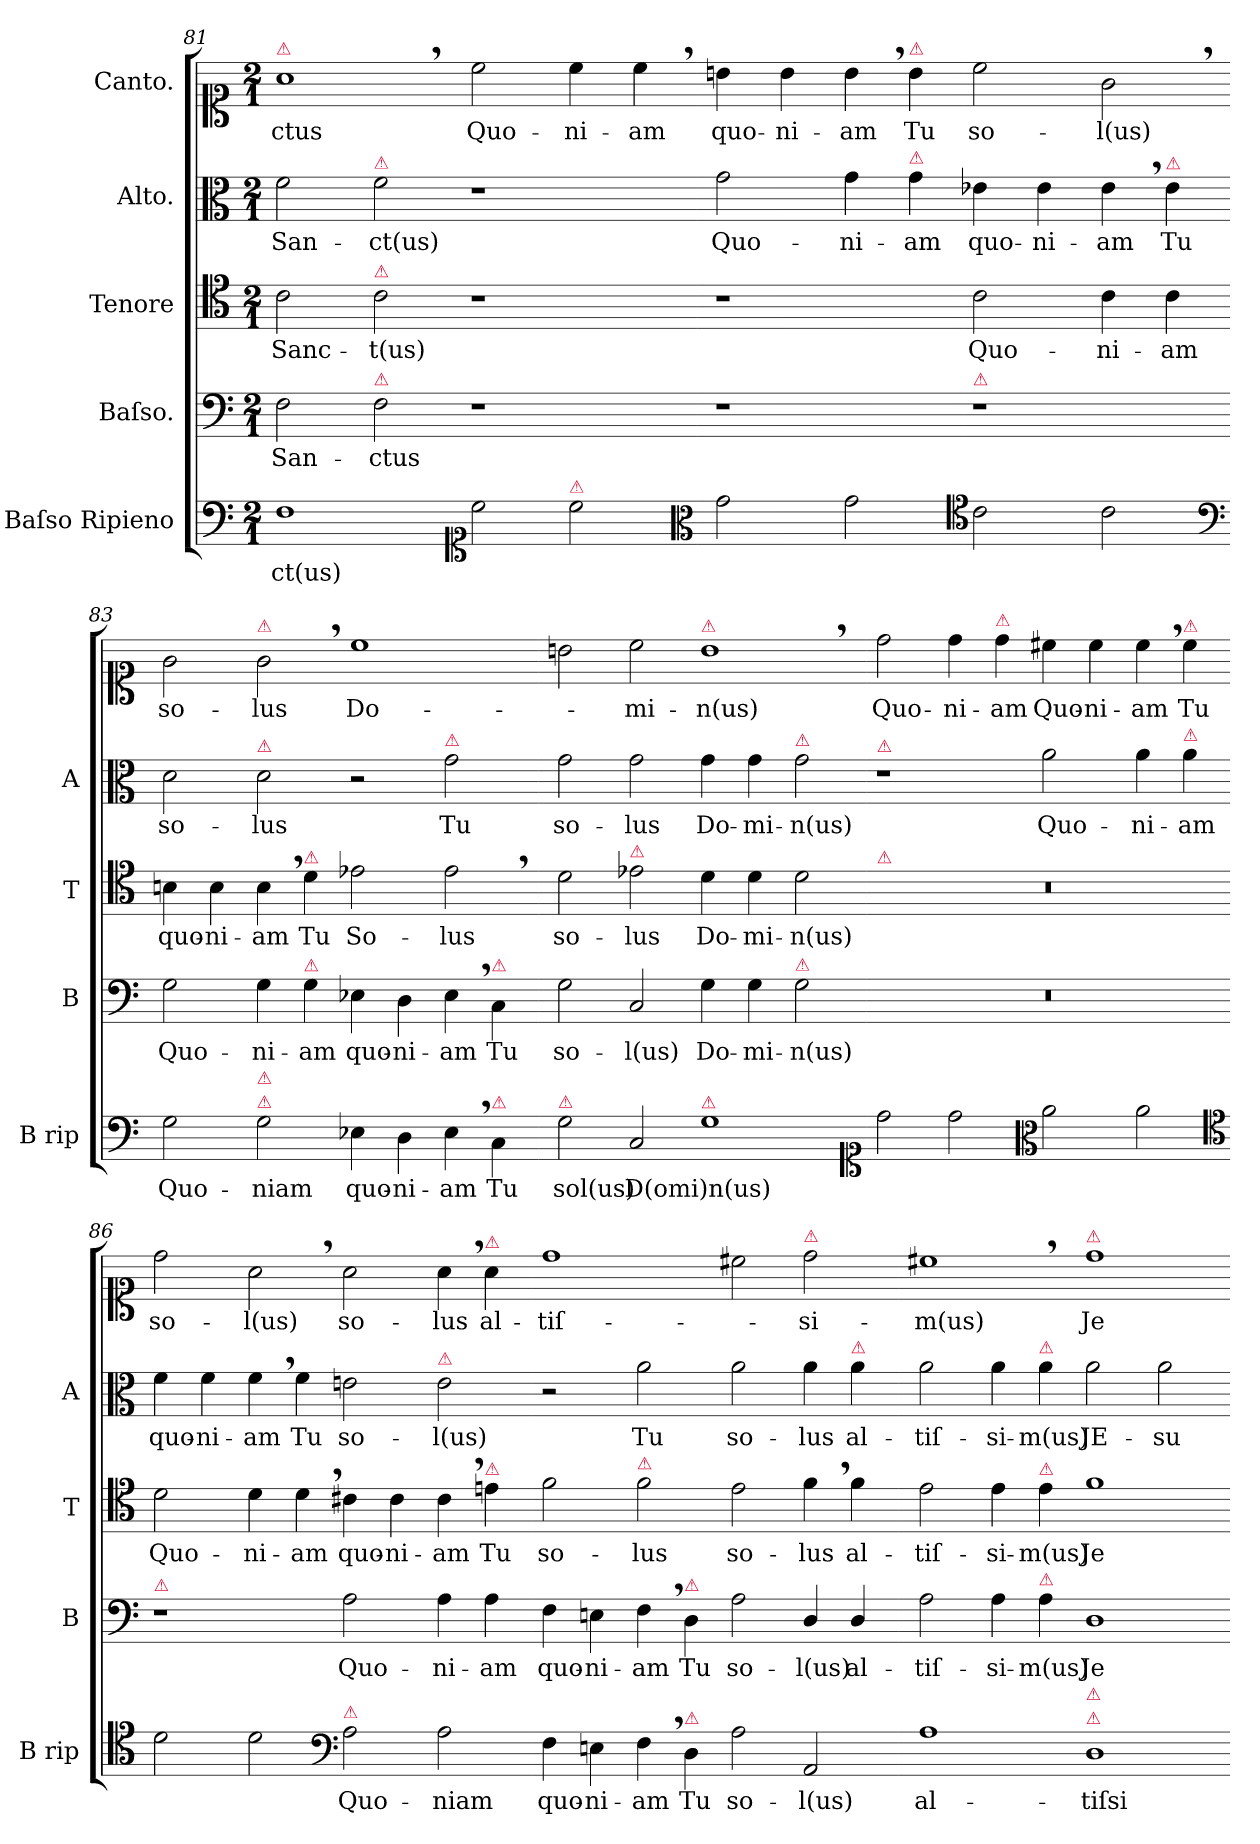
**kern	**text	**kern	**text	**kern	**text	**kern	**text	**kern	**text
*part5	*part5	*part4	*part4	*part3	*part3	*part2	*part2	*part1	*part1
*staff5	*staff5	*staff4	*staff4	*staff3	*staff3	*staff2	*staff2	*staff1	*staff1
*I"Baſso Ripieno	*	*I"Baſso.	*	*I"Tenore	*	*I"Alto.	*	*I"Canto.	*
*I'B rip	*	*I'B	*	*I'T	*	*I'A	*	*	*
*clefF4	*	*clefF4	*	*clefC4	*	*clefC3	*	*clefC1	*
*k[]	*	*k[]	*	*k[]	*	*k[]	*	*k[]	*
*M2/1	*	*M2/1	*	*M2/1	*	*M2/1	*	*M2/1	*
=81	=81	=81	=81	=81	=81	=81	=81	=81	=81
!	!	!	!	!	!	!	!	!LO:TX:a:color=crimson:t=⚠	!
1F\	-ct(us)	2F\	San-	2c\	Sanc-	2f\	San-	1a,<\	-ctus
!	!	!	!	!	!	!LO:TX:a:color=crimson:t=⚠	!	!	!
!	!	!	!	!LO:TX:a:color=crimson:t=⚠	!	!	!	!	!
!	!	!LO:TX:a:color=crimson:t=⚠	!	!	!	!	!	!	!
.	.	2F\	-ctus	2c\	-t(us)	2f\	-ct(us)	.	.
*clefC1	*	*	*	*	*	*	*	*	*
2cc\	.	1r	.	1r	.	1r	.	2cc\	Quo-
!LO:TX:a:color=crimson:t=⚠	!	!	!	!	!	!	!	!	!
2cc\	.	.	.	.	.	.	.	4cc\	-ni-
.	.	.	.	.	.	.	.	4cc,<\	-am
*clefC3	*	*	*	*	*	*	*	*	*
=82-	=82-	=82-	=82-	=82-	=82-	=82-	=82-	=82-	=82-
!	!	!	!	!	!	!	!	!	!LO:LY:i
2g\	.	1r	.	1r	.	2g\	Quo-	4bn\	quo-
!	!	!	!	!	!	!	!	!	!LO:LY:i
.	.	.	.	.	.	.	.	4b\	-ni-
!	!	!	!	!	!	!	!	!	!LO:LY:i
2g\	.	.	.	.	.	4g\	-ni-	4b,<\	-am
!	!	!	!	!	!	!	!	!LO:TX:a:color=crimson:t=⚠	!
!	!	!	!	!	!	!LO:TX:a:color=crimson:t=⚠	!	!	!
.	.	.	.	.	.	4g\	-am	4b\	Tu
*clefC4	*	*	*	*	*	*	*	*	*
!	!	!LO:TX:a:color=crimson:t=⚠	!	!	!	!	!	!	!
!	!	!	!	!	!	!	!LO:LY:i	!	!
2c\	.	1r	.	2c\	Quo-	4e-X\	quo-	2cc\	so-
!	!	!	!	!	!	!	!LO:LY:i	!	!
.	.	.	.	.	.	4e-\	-ni-	.	.
!	!	!	!	!	!	!	!LO:LY:i	!	!
2c\	.	.	.	4c\	-ni-	4e-,<\	-am	2g,<\	-l(us)
!	!	!	!	!	!	!LO:TX:a:color=crimson:t=⚠	!	!	!
.	.	.	.	4c\	-am	4e-\	Tu	.	.
*clefF4	*	*	*	*	*	*	*	*	*
=83-	=83-	=83-	=83-	=83-	=83-	=83-	=83-	=83-	=83-
!	!	!	!	!	!LO:LY:i	!	!	!	!
2G\	Quo-	2G\	Quo-	4Bn\	quo-	2d\	so-	2g\	so-
!	!	!	!	!	!LO:LY:i	!	!	!	!
.	.	.	.	4B\	-ni-	.	.	.	.
!	!	!	!	!	!	!	!	!LO:TX:a:color=crimson:t=⚠	!
!	!	!	!	!	!	!LO:TX:a:color=crimson:t=⚠	!	!	!
!LO:TX:a:color=crimson:t=⚠	!	!	!	!	!	!	!	!	!
!LO:TX:a:color=crimson:t=⚠	!	!	!	!	!	!	!	!	!
!	!	!	!	!	!LO:LY:i	!	!	!	!
2G\	-niam	4G\	-ni-	4B,<\	-am	2d\	-lus	2g,<\	-lus
!	!	!	!	!LO:TX:a:color=crimson:t=⚠	!	!	!	!	!
!	!	!LO:TX:a:color=crimson:t=⚠	!	!	!	!	!	!	!
.	.	4G\	-am	4d\	Tu	.	.	.	.
!	!LO:LY:i	!	!LO:LY:i	!	!	!	!	!	!
4E-X\	quo-	4E-X\	quo-	2e-X\	So-	2r	.	1cc\	Do-
!	!LO:LY:i	!	!LO:LY:i	!	!	!	!	!	!
4D\	-ni-	4D\	-ni-	.	.	.	.	.	.
!	!	!	!	!	!	!LO:TX:a:color=crimson:t=⚠	!	!	!
!	!LO:LY:i	!	!LO:LY:i	!	!	!	!	!	!
4E-,<\	-am	4E-,<\	-am	2e-,<\	-lus	2g\	Tu	.	.
!	!	!LO:TX:a:color=crimson:t=⚠	!	!	!	!	!	!	!
!LO:TX:a:color=crimson:t=⚠	!	!	!	!	!	!	!	!	!
4C\	Tu	4C\	Tu	.	.	.	.	.	.
=84-	=84-	=84-	=84-	=84-	=84-	=84-	=84-	=84-	=84-
!LO:TX:a:color=crimson:t=⚠	!	!	!	!	!	!	!	!	!
!	!	!	!	!	!LO:LY:i	!	!	!	!
2G\	sol(us)	2G\	so-	2d\	so-	2g\	so-	2bn\	.
!	!	!	!	!LO:TX:a:color=crimson:t=⚠	!	!	!	!	!
!	!	!	!	!	!LO:LY:i	!	!	!	!
2C/	D(omi)n(us)	2C/	-l(us)	2e-X\	-lus	2g\	-lus	2cc\	-mi-
!	!	!	!	!	!	!	!	!LO:TX:a:color=crimson:t=⚠	!
!LO:TX:a:color=crimson:t=⚠	!	!	!	!	!	!	!	!	!
1G\	.	4G\	Do-	4d\	Do-	4g\	Do-	1b,<\	-n(us)
.	.	4G\	-mi-	4d\	-mi-	4g\	-mi-	.	.
!	!	!	!	!	!	!LO:TX:a:color=crimson:t=⚠	!	!	!
!	!	!LO:TX:a:color=crimson:t=⚠	!	!	!	!	!	!	!
.	.	2G\	-n(us)	2d\	-n(us)	2g\	-n(us)	.	.
*clefC1	*	*	*	*	*	*	*	*	*
=85-	=85-	=85-	=85-	=85-	=85-	=85-	=85-	=85-	=85-
!	!	!	!	!	!	!LO:TX:a:color=crimson:t=⚠	!	!	!
!	!	!	!	!LO:TX:a:color=crimson:t=⚠	!	!	!	!	!
2dd\	.	0r	.	0r	.	1r	.	2dd\	Quo-
2dd\	.	.	.	.	.	.	.	4dd\	-ni-
!	!	!	!	!	!	!	!	!LO:TX:a:color=crimson:t=⚠	!
.	.	.	.	.	.	.	.	4dd\	-am
*clefC3	*	*	*	*	*	*	*	*	*
2a\	.	.	.	.	.	2a\	Quo-	4cc#X\	Quo-
.	.	.	.	.	.	.	.	4cc#\	-ni-
2a\	.	.	.	.	.	4a\	-ni-	4cc#,<\	-am
!	!	!	!	!	!	!	!	!LO:TX:a:color=crimson:t=⚠	!
!	!	!	!	!	!	!LO:TX:a:color=crimson:t=⚠	!	!	!
.	.	.	.	.	.	4a\	-am	4cc#\	Tu
*clefC4	*	*	*	*	*	*	*	*	*
=86-	=86-	=86-	=86-	=86-	=86-	=86-	=86-	=86-	=86-
!	!	!LO:TX:a:color=crimson:t=⚠	!	!	!	!	!	!	!
!	!	!	!	!	!	!	!LO:LY:i	!	!
2d\	.	1r	.	2d\	Quo-	4f\	quo-	2dd\	so-
!	!	!	!	!	!	!	!LO:LY:i	!	!
.	.	.	.	.	.	4f\	-ni-	.	.
!	!	!	!	!	!	!	!LO:LY:i	!	!
2d\	.	.	.	4d\	-ni-	4f,<\	-am	2a,<\	-l(us)
.	.	.	.	4d,<\	-am	4f\	Tu	.	.
*clefF4	*	*	*	*	*	*	*	*	*
!LO:TX:a:color=crimson:t=⚠	!	!	!	!	!	!	!	!	!
!	!	!	!	!	!LO:LY:i	!	!	!	!LO:LY:i
2A\	Quo-	2A\	Quo-	4c#X\	quo-	2en\	so-	2a\	so-
!	!	!	!	!	!LO:LY:i	!	!	!	!
.	.	.	.	4c#\	-ni-	.	.	.	.
!	!	!	!	!	!	!LO:TX:a:color=crimson:t=⚠	!	!	!
!	!	!	!	!	!LO:LY:i	!	!	!	!LO:LY:i
2A\	-niam	4A\	-ni-	4c#,<\	-am	2e\	-l(us)	4a,<\	-lus
!	!	!	!	!	!	!	!	!LO:TX:a:color=crimson:t=⚠	!
!	!	!	!	!LO:TX:a:color=crimson:t=⚠	!	!	!	!	!
.	.	4A\	-am	4en\	Tu	.	.	4a\	al-
=87-	=87-	=87-	=87-	=87-	=87-	=87-	=87-	=87-	=87-
!	!LO:LY:i	!	!LO:LY:i	!	!	!	!	!	!
4F\	quo-	4F\	quo-	2f\	so-	2r	.	1dd\	-tiſ-
!	!LO:LY:i	!	!LO:LY:i	!	!	!	!	!	!
4En\	-ni-	4En\	-ni-	.	.	.	.	.	.
!	!	!	!	!LO:TX:a:color=crimson:t=⚠	!	!	!	!	!
!	!LO:LY:i	!	!LO:LY:i	!	!	!	!	!	!
4F,<\	-am	4F,<\	-am	2f\	-lus	2a\	Tu	.	.
!	!	!LO:TX:a:color=crimson:t=⚠	!	!	!	!	!	!	!
!LO:TX:a:color=crimson:t=⚠	!	!	!	!	!	!	!	!	!
4D\	Tu	4D\	Tu	.	.	.	.	.	.
!	!	!	!	!	!LO:LY:i	!	!	!	!
2A\	so-	2A\	so-	2e\	so-	2a\	so-	2cc#X\	.
!	!	!	!	!	!	!	!	!LO:TX:a:color=crimson:t=⚠	!
!	!	!	!	!	!LO:LY:i	!	!	!	!
2AA/	-l(us)	4D/	-l(us)	4f,<\	-lus	4a\	-lus	2dd\	-si-
!	!	!	!	!	!	!LO:TX:a:color=crimson:t=⚠	!	!	!
.	.	4D/	al-	4f\	al-	4a\	al-	.	.
=88-	=88-	=88-	=88-	=88-	=88-	=88-	=88-	=88-	=88-
1A\	al-	2A\	-tiſ-	2e\	-tiſ-	2a\	-tiſ-	1cc#X,<\	-m(us)
.	.	4A\	-si-	4e\	-si-	4a\	-si-	.	.
!	!	!	!	!	!	!LO:TX:a:color=crimson:t=⚠	!	!	!
!	!	!	!	!LO:TX:a:color=crimson:t=⚠	!	!	!	!	!
!	!	!LO:TX:a:color=crimson:t=⚠	!	!	!	!	!	!	!
.	.	4A\	-m(us)	4e\	-m(us)	4a\	-m(us)	.	.
!	!	!	!	!	!	!	!	!LO:TX:a:color=crimson:t=⚠	!
!LO:TX:a:color=crimson:t=⚠	!	!	!	!	!	!	!	!	!
!LO:TX:a:color=crimson:t=⚠	!	!	!	!	!	!	!	!	!
1D\	-tiſsi-	1D\	Je-	1f\	Je-	2a\	JE-	1dd\	Je-
.	.	.	.	.	.	2a\	-su	.	.
=-	=-	=-	=-	=-	=-	=-	=-	=-	=-
*-	*-	*-	*-	*-	*-	*-	*-	*-	*-
